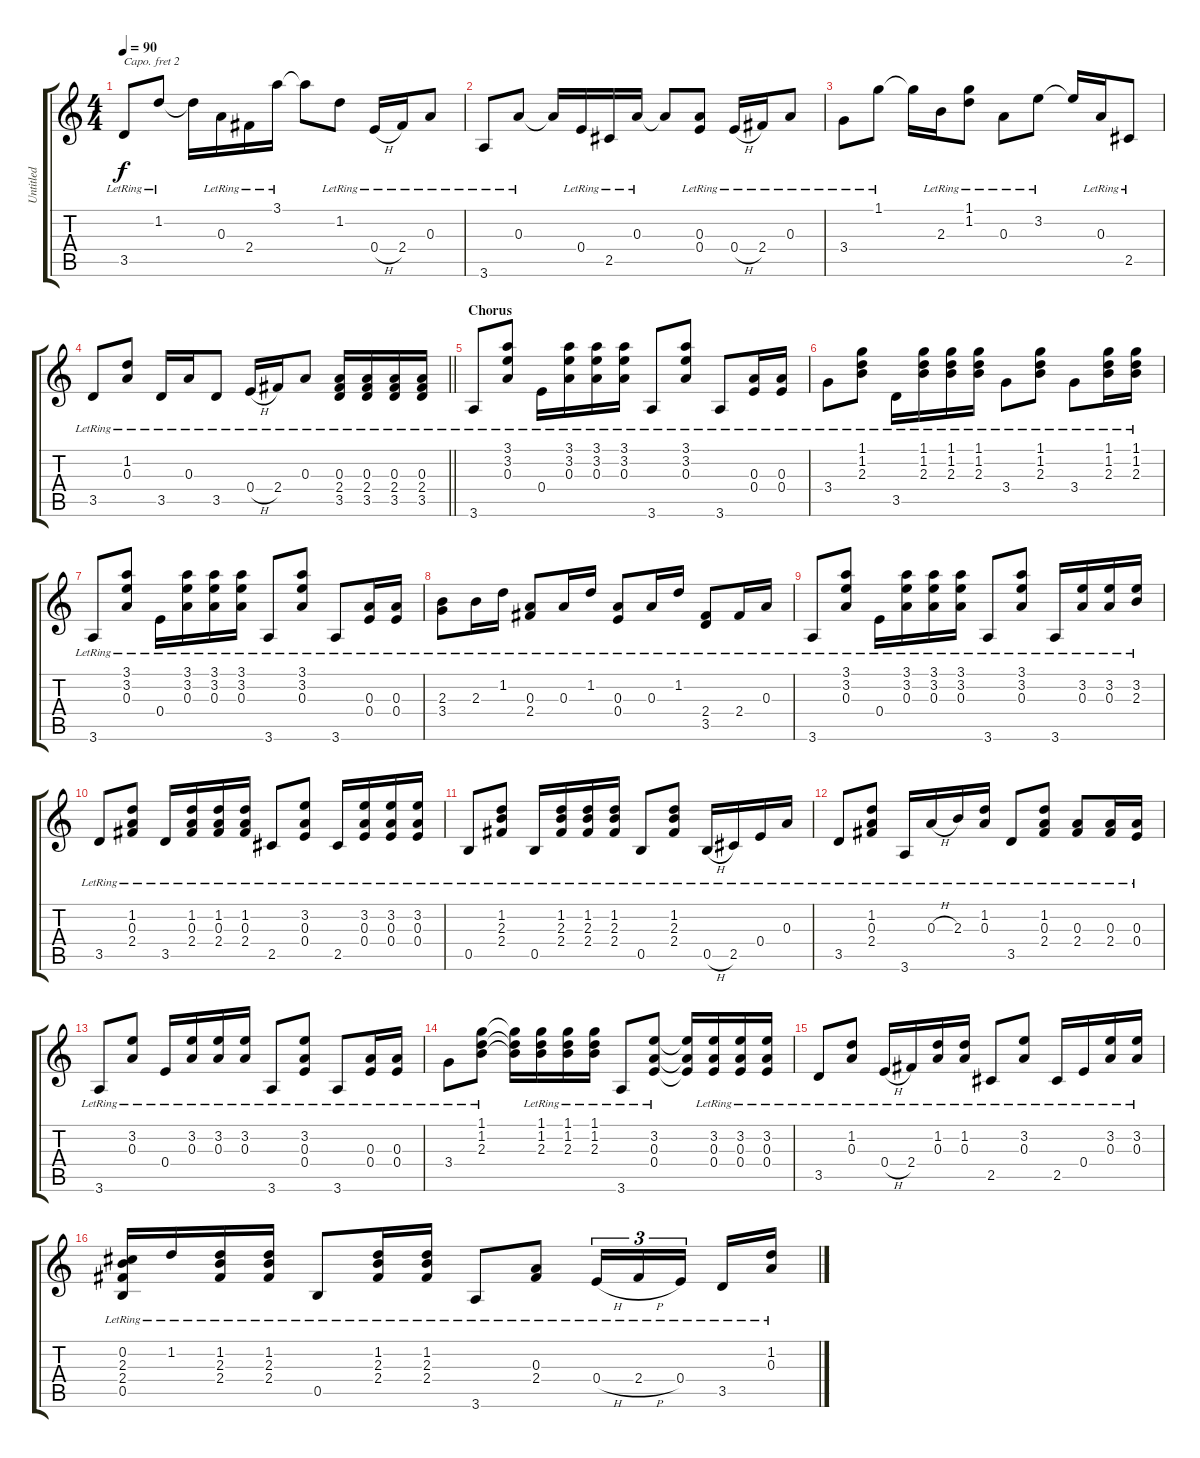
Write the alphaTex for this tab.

\track ("Untitled" "Untitled") {instrument acousticguitarsteel}
\staff {score tabs}
\capo 2
\tuning (E4 B3 G3 D3 A2 E2) {hide}
\ts (4 4)
\tempo 90
\clef g2
\ks c
3.5{lr}.8{dy f} 1.2{lr}.8 1.2{t}.16 0.3{lr}.16 2.4{lr}.16 3.1{lr}.16 3.1{t}.8 1.2{lr}.8 0.4{h lr}.16 2.4{lr}.16 0.3{lr}.8 |
3.6{lr}.8 0.3{lr}.8 0.3{t}.16 0.4{lr}.16 2.5{lr}.16 0.3{lr}.16 0.3{t}.8 (0.3{lr} 0.4{lr}).8 0.4{h lr}.16 2.4{lr}.16 0.3{lr}.8 |
3.4{lr}.8 1.1{lr}.8 1.1{t}.16 2.3{lr}.16 (1.1{lr} 1.2{lr}).8 0.3{lr}.8 3.2{lr}.8 3.2{t}.16 0.3{lr}.16 2.5{lr}.8 |
\barLineRight lightlight
3.5{lr}.8 (1.2{lr} 0.3{lr}).8 3.5{lr}.16 0.3{lr}.16 3.5{lr}.8 0.4{h lr}.16 2.4{lr}.16 0.3{lr}.8 (0.3{lr} 2.4{lr} 3.5{lr}).16 (0.3{lr} 2.4{lr} 3.5{lr}).16 (0.3{lr} 2.4{lr} 3.5{lr}).16 (0.3{lr} 2.4{lr} 3.5{lr}).16 |
\section ("" "Chorus")
3.6{lr}.8 (3.1{lr} 3.2{lr} 0.3{lr}).8 0.4{lr}.16 (3.1{lr} 3.2{lr} 0.3{lr}).16 (3.1{lr} 3.2{lr} 0.3{lr}).16 (3.1{lr} 3.2{lr} 0.3{lr}).16 3.6{lr}.8 (3.1{lr} 3.2{lr} 0.3{lr}).8 3.6{lr}.8 (0.3{lr} 0.4{lr}).16 (0.3{lr} 0.4{lr}).16 |
3.4{lr}.8 (1.1{lr} 1.2{lr} 2.3{lr}).8 3.5{lr}.16 (1.1{lr} 1.2{lr} 2.3{lr}).16 (1.1{lr} 1.2{lr} 2.3{lr}).16 (1.1{lr} 1.2{lr} 2.3{lr}).16 3.4{lr}.8 (1.1{lr} 1.2{lr} 2.3{lr}).8 3.4{lr}.8 (1.1{lr} 1.2{lr} 2.3{lr}).16 (1.1{lr} 1.2{lr} 2.3{lr}).16 |
3.6{lr}.8 (3.1{lr} 3.2{lr} 0.3{lr}).8 0.4{lr}.16 (3.1{lr} 3.2{lr} 0.3{lr}).16 (3.1{lr} 3.2{lr} 0.3{lr}).16 (3.1{lr} 3.2{lr} 0.3{lr}).16 3.6{lr}.8 (3.1{lr} 3.2{lr} 0.3{lr}).8 3.6{lr}.8 (0.3{lr} 0.4{lr}).16 (0.3{lr} 0.4{lr}).16 |
(2.3{lr} 3.4{lr}).8 2.3{lr}.16 1.2{lr}.16 (0.3{lr} 2.4{lr}).8 0.3{lr}.16 1.2{lr}.16 (0.3{lr} 0.4{lr}).8 0.3{lr}.16 1.2{lr}.16 (2.4{lr} 3.5{lr}).8 2.4{lr}.16 0.3{lr}.16 |
3.6{lr}.8 (3.1{lr} 3.2{lr} 0.3{lr}).8 0.4{lr}.16 (3.1{lr} 3.2{lr} 0.3{lr}).16 (3.1{lr} 3.2{lr} 0.3{lr}).16 (3.1{lr} 3.2{lr} 0.3{lr}).16 3.6{lr}.8 (3.1{lr} 3.2{lr} 0.3{lr}).8 3.6{lr}.16 (3.2{lr} 0.3{lr}).16 (3.2{lr} 0.3{lr}).16 (3.2{lr} 2.3{lr}).16 |
3.5{lr}.8 (1.2{lr} 0.3{lr} 2.4{lr}).8 3.5{lr}.16 (1.2{lr} 0.3{lr} 2.4{lr}).16 (1.2{lr} 0.3{lr} 2.4{lr}).16 (1.2{lr} 0.3{lr} 2.4{lr}).16 2.5{lr}.8 (3.2{lr} 0.3{lr} 0.4{lr}).8 2.5{lr}.16 (3.2{lr} 0.3{lr} 0.4{lr}).16 (3.2{lr} 0.3{lr} 0.4{lr}).16 (3.2{lr} 0.3{lr} 0.4{lr}).16 |
0.5{lr}.8 (1.2{lr} 2.3{lr} 2.4{lr}).8 0.5{lr}.16 (1.2{lr} 2.3{lr} 2.4{lr}).16 (1.2{lr} 2.3{lr} 2.4{lr}).16 (1.2{lr} 2.3{lr} 2.4{lr}).16 0.5{lr}.8 (1.2{lr} 2.3{lr} 2.4{lr}).8 0.5{h lr}.16 2.5{lr}.16 0.4{lr}.16 0.3{lr}.16 |
3.5{lr}.8 (1.2{lr} 0.3{lr} 2.4{lr}).8 3.6{lr}.16 0.3{h lr}.16 2.3{lr}.16 (1.2{lr} 0.3{lr}).16 3.5{lr}.8 (1.2{lr} 0.3{lr} 2.4{lr}).8 (0.3{lr} 2.4{lr}).8 (0.3{lr} 2.4{lr}).16 (0.3{lr} 0.4{lr}).16 |
3.6{lr}.8 (3.2{lr} 0.3{lr}).8 0.4{lr}.16 (3.2{lr} 0.3{lr}).16 (3.2{lr} 0.3{lr}).16 (3.2{lr} 0.3{lr}).16 3.6{lr}.8 (3.2{lr} 0.3{lr} 0.4{lr}).8 3.6{lr}.8 (0.3{lr} 0.4{lr}).16 (0.3{lr} 0.4{lr}).16 |
3.4{lr}.8 (1.1{lr} 1.2{lr} 2.3{lr}).8 (1.1{t} 1.2{t} 2.3{t}).16 (1.1{lr} 1.2{lr} 2.3{lr}).16 (1.1{lr} 1.2{lr} 2.3{lr}).16 (1.1{lr} 1.2{lr} 2.3{lr}).16 3.6{lr}.8 (3.2{lr} 0.3{lr} 0.4{lr}).8 (3.2{t} 0.3{t} 0.4{t}).16 (3.2{lr} 0.3{lr} 0.4{lr}).16 (3.2{lr} 0.3{lr} 0.4{lr}).16 (3.2{lr} 0.3{lr} 0.4{lr}).16 |
3.5{lr}.8 (1.2{lr} 0.3{lr}).8 0.4{h lr}.16 2.4{lr}.16 (1.2{lr} 0.3{lr}).16 (1.2{lr} 0.3{lr}).16 2.5{lr}.8 (3.2{lr} 0.3{lr}).8 2.5{lr}.16 0.4{lr}.16 (3.2{lr} 0.3{lr}).16 (3.2{lr} 0.3{lr}).16 |
(0.2{lr} 2.3{lr} 2.4{lr} 0.5{lr}).16 1.2{lr}.16 (1.2{lr} 2.3{lr} 2.4{lr}).16 (1.2{lr} 2.3{lr} 2.4{lr}).16 0.5{lr}.8 (1.2{lr} 2.3{lr} 2.4{lr}).16 (1.2{lr} 2.3{lr} 2.4{lr}).16 3.6{lr}.8 (0.3{lr} 2.4{lr}).8 0.4{h lr}.16{tu (3 2)} 2.4{h lr}.16{tu (3 2)} 0.4{lr}.16{tu (3 2) beam splitsecondary} 3.5{lr}.16 (1.2{lr} 0.3{lr}).16
